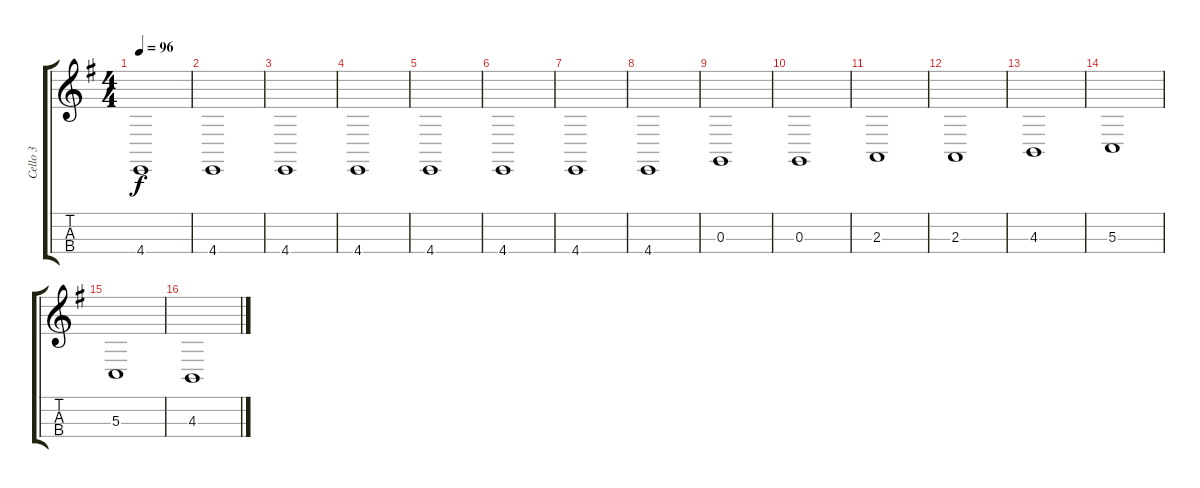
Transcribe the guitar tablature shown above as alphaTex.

\track ("Cello 3" "Cello 3") {instrument cello}
\staff {score tabs}
\tuning (A3 D3 G2 C2) {hide}
\ts (4 4)
\tempo 96
\clef g2
\ks g
4.4.1{dy f} |
4.4.1 |
4.4.1 |
4.4.1 |
4.4.1 |
4.4.1 |
4.4.1 |
4.4.1 |
0.3.1 |
0.3.1 |
2.3.1 |
2.3.1 |
4.3.1 |
5.3.1 |
5.3.1 |
4.3.1
